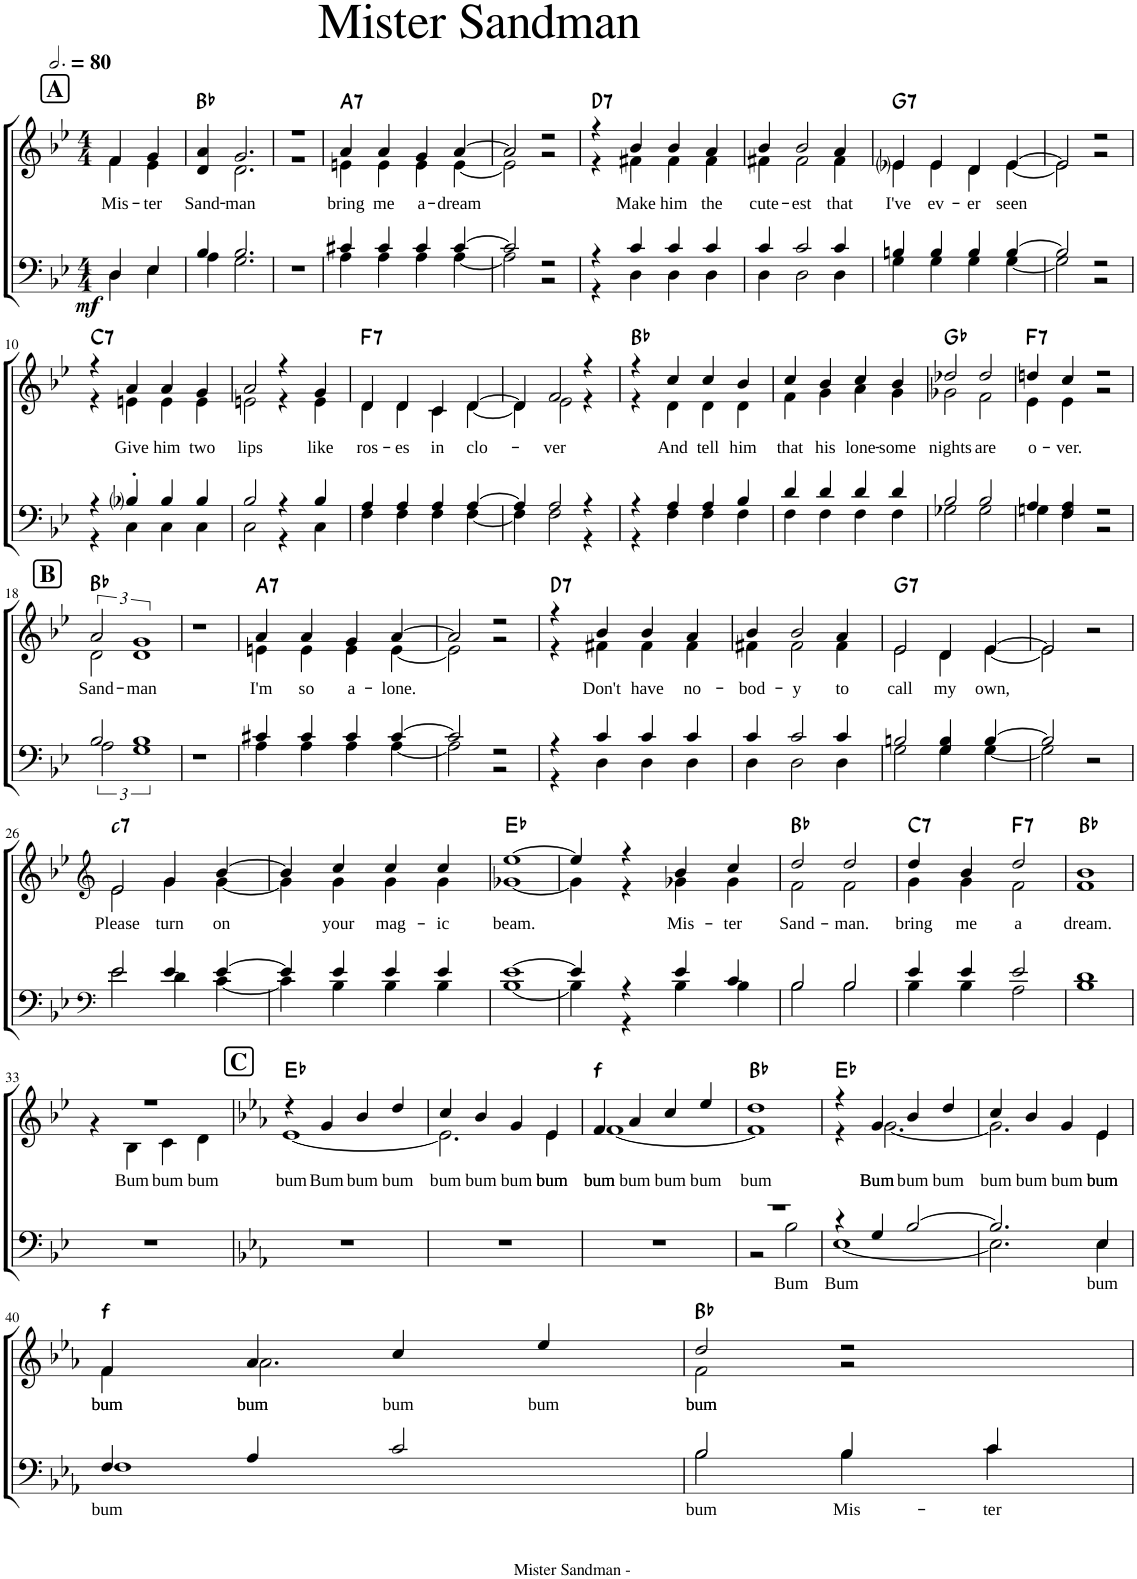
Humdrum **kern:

**kern	**text	**dynam	**kern	**text	**harte
*part2	*part2	*part2	*part1	*part1	*part1
*staff2	*staff2	*staff2	*staff1	*staff1	*
*I"unbenannt1	*	*	*I"unbenannt	*	*
*clefF4	*	*	*clefG2	*	*
*	*	*	*Trd1c2	*	*
*k[b-e-]	*	*	*k[b-e-]	*	*
*M4/4	*	*	*M4/4	*	*
*MM240	*	*	*MM240	*	*
=1	=1	=1	=1	=1	=1
*^	*	*	*	*	*
!	!	!	!	!LO:TX:a:B:t=A	!	!
!	!	!	!LO:DY:b	!	!LO:LY:b	!
*	*	*	*	*^	*	*
4D/	4D\	.	mf	4f/	4f\	Mis-	.
!	!	!	!	!LO:TX:a:t=Mister Sandman	!	!	!
!	!	!	!	!	!	!LO:LY:b	!
4E-/	4E-\	.	.	4g/	4e-\	ter	.
=2	=2	=2	=2	=2	=2	=2	=2
!	!	!	!	!	!	!LO:LY:b	!
4B-/	4A\	.	.	4d/ 4a/	4ryy	Sand-	Bb:maj
!	!	!	!	!	!	!LO:LY:b	!
2.B-/	2.G\	.	.	2.g/	2.d\	man	.
*v	*v	*	*	*	*	*	*
=3	=3	=3	=3	=3	=3	=3
1r	.	.	1r	1r	.	.
=4	=4	=4	=4	=4	=4	=4
*^	*	*	*	*	*	*
!	!	!	!	!	!	!LO:LY:b	!LO:H:kt=7
4c#X/	4A\	.	.	4a/	4en\	bring	A:7
!	!	!	!	!	!	!LO:LY:b	!
4c#/	4A\	.	.	4a/	4e\	me	.
!	!	!	!	!	!	!LO:LY:b	!
4c#/	4A\	.	.	4g/	4e\	a-	.
!	!	!	!	!	!	!LO:LY:b	!
[4c#/	[4A\	.	.	[4a/	[4e\	dream	.
=5	=5	=5	=5	=5	=5	=5	=5
2c#/]	2A\]	.	.	2a/]	2e\]	.	.
2r	2r	.	.	2r	2r	.	.
=6	=6	=6	=6	=6	=6	=6	=6
!	!	!	!	!	!	!	!LO:H:kt=7
4r	4r	.	.	4r	4r	.	D:7
!	!	!	!	!	!	!LO:LY:b	!
4c/	4D\	.	.	4b-/	4f#X\	Make	.
!	!	!	!	!	!	!LO:LY:b	!
4c/	4D\	.	.	4b-/	4f#\	him	.
!	!	!	!	!	!	!LO:LY:b	!
4c/	4D\	.	.	4a/	4f#\	the	.
=7	=7	=7	=7	=7	=7	=7	=7
!	!	!	!	!	!	!LO:LY:b	!
4c/	4D\	.	.	4b-/	4f#X\	cute-	.
!	!	!	!	!	!	!LO:LY:b	!
2c/	2D\	.	.	2b-/	2f#\	est	.
!	!	!	!	!	!	!LO:LY:b	!
4c/	4D\	.	.	4a/	4f#\	that	.
=8	=8	=8	=8	=8	=8	=8	=8
!	!	!	!	!	!	!LO:LY:b	!LO:H:kt=7
4Bn/	4G\	.	.	4e-i/	4e-\	I've	G:7
!	!	!	!	!	!	!LO:LY:b	!
4B/	4G\	.	.	4e-/	4e-\	ev-	.
!	!	!	!	!	!	!LO:LY:b	!
4B/	4G\	.	.	4d/	4d\	er	.
!	!	!	!	!	!	!LO:LY:b	!
[4B/	[4G\	.	.	[4e-/	[4e-\	seen	.
=9	=9	=9	=9	=9	=9	=9	=9
2B/]	2G\]	.	.	2e-/]	2e-\]	.	.
2r	2r	.	.	2r	2r	.	.
!!LO:LB:g=z	!!
=10	=10	=10	=10	=10	=10	=10	=10
!	!	!	!	!	!	!	!LO:H:kt=7
4r	4r	.	.	4r	4r	.	C:7
!	!	!	!	!	!	!LO:LY:b	!
4B-i'/	4C\	.	.	4a/	4en\	Give	.
!	!	!	!	!	!	!LO:LY:b	!
4B-/	4C\	.	.	4a/	4e\	him	.
!	!	!	!	!	!	!LO:LY:b	!
4B-/	4C\	.	.	4g/	4e\	two	.
=11	=11	=11	=11	=11	=11	=11	=11
!	!	!	!	!	!	!LO:LY:b	!
2B-/	2C\	.	.	2a/	2en\	lips	.
4r	4r	.	.	4r	4r	.	.
!	!	!	!	!	!	!LO:LY:b	!
4B-/	4C\	.	.	4g/	4e\	like	.
=12	=12	=12	=12	=12	=12	=12	=12
!	!	!	!	!	!	!LO:LY:b	!LO:H:kt=7
4A/	4F\	.	.	4d/	4d\	ros-	F:7
!	!	!	!	!	!	!LO:LY:b	!
4A/	4F\	.	.	4d/	4d\	es	.
!	!	!	!	!	!	!LO:LY:b	!
4A/	4F\	.	.	4c/	4c\	in	.
!	!	!	!	!	!	!LO:LY:b	!
[4A/	[4F\	.	.	[4d/	[4d\	clo-	.
=13	=13	=13	=13	=13	=13	=13	=13
4A/]	4F\]	.	.	4d/]	4d\]	.	.
!	!	!	!	!	!	!LO:LY:b	!
2A/	2F\	.	.	2f/	2e-\	ver	.
4r	4r	.	.	4r	4r	.	.
=14	=14	=14	=14	=14	=14	=14	=14
4r	4r	.	.	4r	4r	.	Bb:maj
!	!	!	!	!	!	!LO:LY:b	!
4A/	4F\	.	.	4cc/	4d\	And	.
!	!	!	!	!	!	!LO:LY:b	!
4A/	4F\	.	.	4cc/	4d\	tell	.
!	!	!	!	!	!	!LO:LY:b	!
4B-/	4F\	.	.	4b-/	4d\	him	.
=15	=15	=15	=15	=15	=15	=15	=15
!	!	!	!	!	!	!LO:LY:b	!
4d/	4F\	.	.	4cc/	4f\	that	.
!	!	!	!	!	!	!LO:LY:b	!
4d/	4F\	.	.	4b-/	4g\	his	.
!	!	!	!	!	!	!LO:LY:b	!
4d/	4F\	.	.	4cc/	4a\	lone-	.
!	!	!	!	!	!	!LO:LY:b	!
4d/	4F\	.	.	4b-/	4g\	some	.
=16	=16	=16	=16	=16	=16	=16	=16
!	!	!	!	!	!	!LO:LY:b	!
2B-/	2G-X\	.	.	2dd-X/	2g-X\	nights	Gb:maj
!	!	!	!	!	!	!LO:LY:b	!
2B-/	2G-\	.	.	2dd-/	2f\	are	.
=17	=17	=17	=17	=17	=17	=17	=17
!	!	!	!	!	!	!LO:LY:b	!LO:H:kt=7
4A/	4Gn\	.	.	4ddn/	4e-\	o-	F:7
!	!	!	!	!	!	!LO:LY:b	!
4F/ 4A/	4F\	.	.	4cc/	4e-\	ver.	.
2r	2r	.	.	2r	2r	.	.
!!LO:LB:g=z	!!
=18	=18	=18	=18	=18	=18	=18	=18
!	!	!	!	!LO:TX:a:B:t=B	!	!	!
!	!	!	!	!	!	!LO:LY:b	!
3B-/	3A\	.	.	3a/	3d\	Sand-	Bb:maj
!	!	!	!	!	!	!LO:LY:b	!
3%2B-	3%2G	.	.	3%2g	3%2d	-man	.
*v	*v	*	*	*	*	*	*
*	*	*	*v	*v	*	*
=19	=19	=19	=19	=19	=19
1r	.	.	1r	.	.
=20	=20	=20	=20	=20	=20
*^	*	*	*	*	*
!	!	!	!	!	!LO:LY:b	!LO:H:kt=7
*	*	*	*	*^	*	*
4c#X/	4A\	.	.	4a/	4en\	I'm	A:7
!	!	!	!	!	!	!LO:LY:b	!
4c#/	4A\	.	.	4a/	4e\	so	.
!	!	!	!	!	!	!LO:LY:b	!
4c#/	4A\	.	.	4g/	4e\	a-	.
!	!	!	!	!	!	!LO:LY:b	!
[4c#/	[4A\	.	.	[4a/	[4e\	lone.	.
=21	=21	=21	=21	=21	=21	=21	=21
2c#/]	2A\]	.	.	2a/]	2e\]	.	.
2r	2r	.	.	2r	2r	.	.
=22	=22	=22	=22	=22	=22	=22	=22
!	!	!	!	!	!	!	!LO:H:kt=7
4r	4r	.	.	4r	4r	.	D:7
!	!	!	!	!	!	!LO:LY:b	!
4c/	4D\	.	.	4b-/	4f#X\	Don't	.
!	!	!	!	!	!	!LO:LY:b	!
4c/	4D\	.	.	4b-/	4f#\	have	.
!	!	!	!	!	!	!LO:LY:b	!
4c/	4D\	.	.	4a/	4f#\	no-	.
=23	=23	=23	=23	=23	=23	=23	=23
!	!	!	!	!	!	!LO:LY:b	!
4c/	4D\	.	.	4b-/	4f#X\	bod-	.
!	!	!	!	!	!	!LO:LY:b	!
2c/	2D\	.	.	2b-/	2f#\	y	.
!	!	!	!	!	!	!LO:LY:b	!
4c/	4D\	.	.	4a/	4f#\	to	.
=24	=24	=24	=24	=24	=24	=24	=24
!	!	!	!	!	!	!LO:LY:b	!LO:H:kt=7
2Bn/	2G\	.	.	2e-/	2e-\	call	G:7
!	!	!	!	!	!	!LO:LY:b	!
4G/ 4B/	4G\	.	.	4d/	4d\	my	.
!	!	!	!	!	!	!LO:LY:b	!
[4B/	[4G\	.	.	[4e-/	[4e-\	own,	.
=25	=25	=25	=25	=25	=25	=25	=25
2B/]	2G\]	.	.	2e-/]	2e-\]	.	.
2r	2ryy	.	.	2r	2ryy	.	.
!!LO:LB:g=z	!!
=26	=26	=26	=26	=26	=26	=26	=26
*clefF4	*	*	*	*clefG2	*	*	*
!	!	!	!	!	!	!LO:LY:b	!LO:H:kt=7
2e-/	2e-\	.	.	2e-/	2e-\	Please	C:min7
!	!	!	!	!	!	!LO:LY:b	!
4e-/	4d\	.	.	4g/	4g\	turn	.
!	!	!	!	!	!	!LO:LY:b	!
[4e-/	[4c\	.	.	[4b-/	[4g\	on	.
=27	=27	=27	=27	=27	=27	=27	=27
4e-/]	4c\]	.	.	4b-/]	4g\]	.	.
!	!	!	!	!	!	!LO:LY:b	!
4e-/	4B-\	.	.	4cc/	4g\	your	.
!	!	!	!	!	!	!LO:LY:b	!
4e-/	4B-\	.	.	4cc/	4g\	mag-	.
!	!	!	!	!	!	!LO:LY:b	!
4e-/	4B-\	.	.	4cc/	4g\	ic	.
=28	=28	=28	=28	=28	=28	=28	=28
!	!	!	!	!	!	!LO:LY:b	!
[1e-	[1B-	.	.	[1ee-	[1g-X	beam.	Eb:maj
=29	=29	=29	=29	=29	=29	=29	=29
4e-/]	4B-\]	.	.	4ee-/]	4g-\]	.	.
4r	4r	.	.	4r	4r	.	.
!	!	!	!	!	!	!LO:LY:b	!
4e-/	4B-\	.	.	4b-/	4g-X\	Mis-	.
!	!	!	!	!	!	!LO:LY:b	!
4c/	4B-\	.	.	4cc/	4g-\	ter	.
=30	=30	=30	=30	=30	=30	=30	=30
!	!	!	!	!	!	!LO:LY:b	!
2B-/	2B-\	.	.	2dd/	2f\	Sand-	Bb:maj
!	!	!	!	!	!	!LO:LY:b	!
2B-/	2B-\	.	.	2dd/	2f\	man.	.
=31	=31	=31	=31	=31	=31	=31	=31
!	!	!	!	!	!	!LO:LY:b	!LO:H:kt=7
4e-/	4B-\	.	.	4dd/	4g\	bring	C:7
!	!	!	!	!	!	!LO:LY:b	!
4e-/	4B-\	.	.	4b-/	4g\	me	.
!	!	!	!	!	!	!LO:LY:b	!LO:H:kt=7
2e-/	2A\	.	.	2dd/	2f\	a	F:7
=32	=32	=32	=32	=32	=32	=32	=32
!	!	!	!	!	!	!LO:LY:b	!
1d	1B-	.	.	1b-	1f	dream.	Bb:maj
*v	*v	*	*	*	*	*	*
!!LO:LB:g=z	!!
=33	=33	=33	=33	=33	=33	=33
1r	.	.	1r	4r	.	.
!	!	!	!	!	!LO:LY:b	!
.	.	.	.	4B-\	Bum	.
!	!	!	!	!	!LO:LY:b	!
.	.	.	.	4c\	bum	.
!	!	!	!	!	!LO:LY:b	!
.	.	.	.	4d\	bum	.
=34	=34	=34	=34	=34	=34	=34
*k[b-e-a-]	*	*	*k[b-e-a-]	*	*	*
!	!	!	!LO:TX:a:B:t=C	!	!	!
!	!	!	!	!	!LO:LY:b	!
1r	.	.	4r	[1e-	bum	Eb:maj
!	!	!	!	!	!LO:LY:b	!
.	.	.	4g/	.	Bum	.
!	!	!	!	!	!LO:LY:b	!
.	.	.	4b-/	.	bum	.
!	!	!	!	!	!LO:LY:b	!
.	.	.	4dd/	.	bum	.
=35	=35	=35	=35	=35	=35	=35
!	!	!	!	!	!LO:LY:b	!
1r	.	.	4cc/	2.e-\]	bum	.
!	!	!	!	!	!LO:LY:b	!
.	.	.	4b-/	.	bum	.
!	!	!	!	!	!LO:LY:b	!
.	.	.	4g/	.	bum	.
!	!	!	!	!	!LO:LY:b	!
!	!	!	!	!	!LO:LY:b	!
.	.	.	4e-/	4e-\	bum	.
=36	=36	=36	=36	=36	=36	=36
!	!	!	!	!	!LO:LY:b	!
!	!	!	!	!	!LO:LY:b	!
1r	.	.	4f/	[1f	bum	F:min
!	!	!	!	!	!LO:LY:b	!
.	.	.	4a-/	.	bum	.
!	!	!	!	!	!LO:LY:b	!
.	.	.	4cc/	.	bum	.
!	!	!	!	!	!LO:LY:b	!
.	.	.	4ee-/	.	bum	.
=37	=37	=37	=37	=37	=37	=37
*^	*	*	*	*	*	*
!	!	!	!	!	!	!LO:LY:b	!
1r	2r	.	.	1dd	1f]	bum	Bb:maj
!	!	!LO:LY:b	!	!	!	!	!
.	2B-\	Bum	.	.	.	.	.
=38	=38	=38	=38	=38	=38	=38	=38
!	!	!LO:LY:b	!	!	!	!	!
4r	[1E-	Bum	.	4r	4r	.	Eb:maj
!	!	!	!	!	!	!LO:LY:b	!
!	!	!	!	!	!	!LO:LY:b	!
4G/	.	.	.	4g/	[2.g\	Bum	.
!	!	!	!	!	!	!LO:LY:b	!
[2B-/	.	.	.	4b-/	.	bum	.
!	!	!	!	!	!	!LO:LY:b	!
.	.	.	.	4dd/	.	bum	.
=39	=39	=39	=39	=39	=39	=39	=39
!	!	!	!	!	!	!LO:LY:b	!
2.B-/]	2.E-\]	.	.	4cc/	2.g\]	bum	.
!	!	!	!	!	!	!LO:LY:b	!
.	.	.	.	4b-/	.	bum	.
!	!	!	!	!	!	!LO:LY:b	!
.	.	.	.	4g/	.	bum	.
!	!	!LO:LY:b	!	!	!	!LO:LY:b	!
!	!	!	!	!	!	!LO:LY:b	!
4E-/	4E-\	bum	.	4e-/	4e-\	bum	.
!!LO:LB:g=z	!!
=40	=40	=40	=40	=40	=40	=40	=40
!	!	!LO:LY:b	!	!	!	!LO:LY:b	!
!	!	!	!	!	!	!LO:LY:b	!
4F/	1F	bum	.	4f/	4f\	bum	F:min
!	!	!	!	!	!	!LO:LY:b	!
!	!	!	!	!	!	!LO:LY:b	!
4A-/	.	.	.	4a-/	2.a-\	bum	.
!	!	!	!	!	!	!LO:LY:b	!
2c/	.	.	.	4cc/	.	bum	.
!	!	!	!	!	!	!LO:LY:b	!
.	.	.	.	4ee-/	.	bum	.
=41	=41	=41	=41	=41	=41	=41	=41
!	!	!LO:LY:b	!	!	!	!LO:LY:b	!
!	!	!	!	!	!	!LO:LY:b	!
2B-/	2B-\	bum	.	2dd/	2f\	bum	Bb:maj
!	!	!LO:LY:b	!	!	!	!	!
4B-/	4B-\	Mis-	.	2r	2r	.	.
!	!	!LO:LY:b	!	!	!	!	!
4c/	4c\	ter	.	.	.	.	.
*v	*v	*	*	*	*	*	*
*	*	*	*v	*v	*	*
=	=	=	=	=	=
*-	*-	*-	*-	*-	*-
